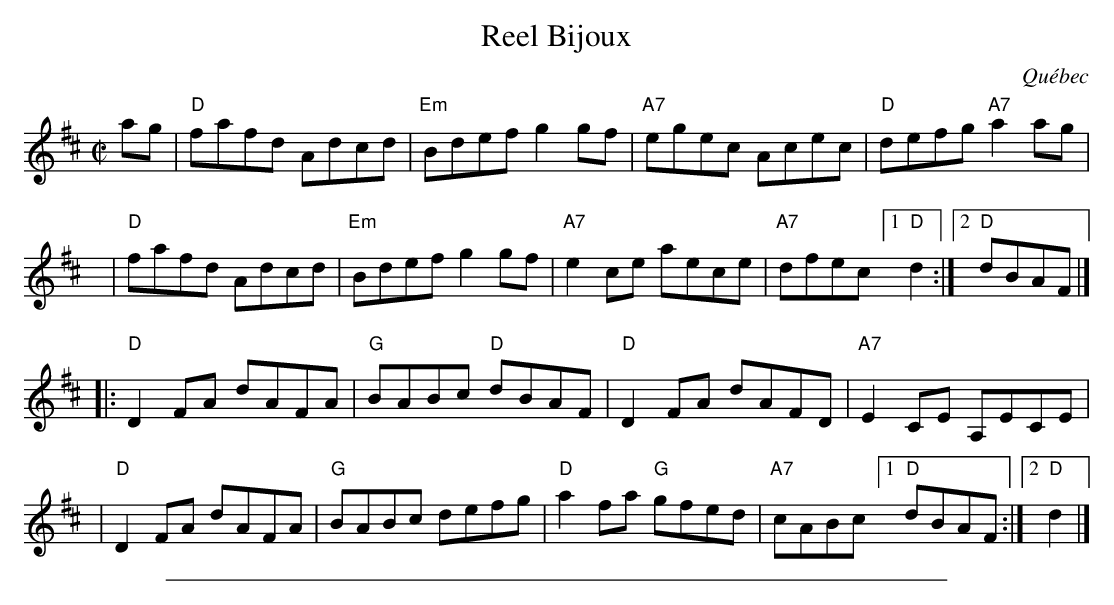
X:1
T: Reel Bijoux
O: Qu\'ebec
M: C|
L: 1/8
K: D
ag | "D"fafd Adcd | "Em"Bdef g2gf | "A7"egec Acec | "D"defg "A7"a2ag |
y8 | "D"fafd Adcd | "Em"Bdef g2gf | "A7"e2ce aece | "A7"dfec [1 "D"d2 :|[2 "D"dBAF |]
|: "D"D2FA dAFA | "G"BABc "D"dBAF | "D"D2FA dAFD | "A7"E2CE A,ECE |
|  "D"D2FA dAFA | "G"BABc defg | "D"a2fa "G"gfed | "A7"cABc [1 "D"dBAF :|[2 "D"d2 |]
